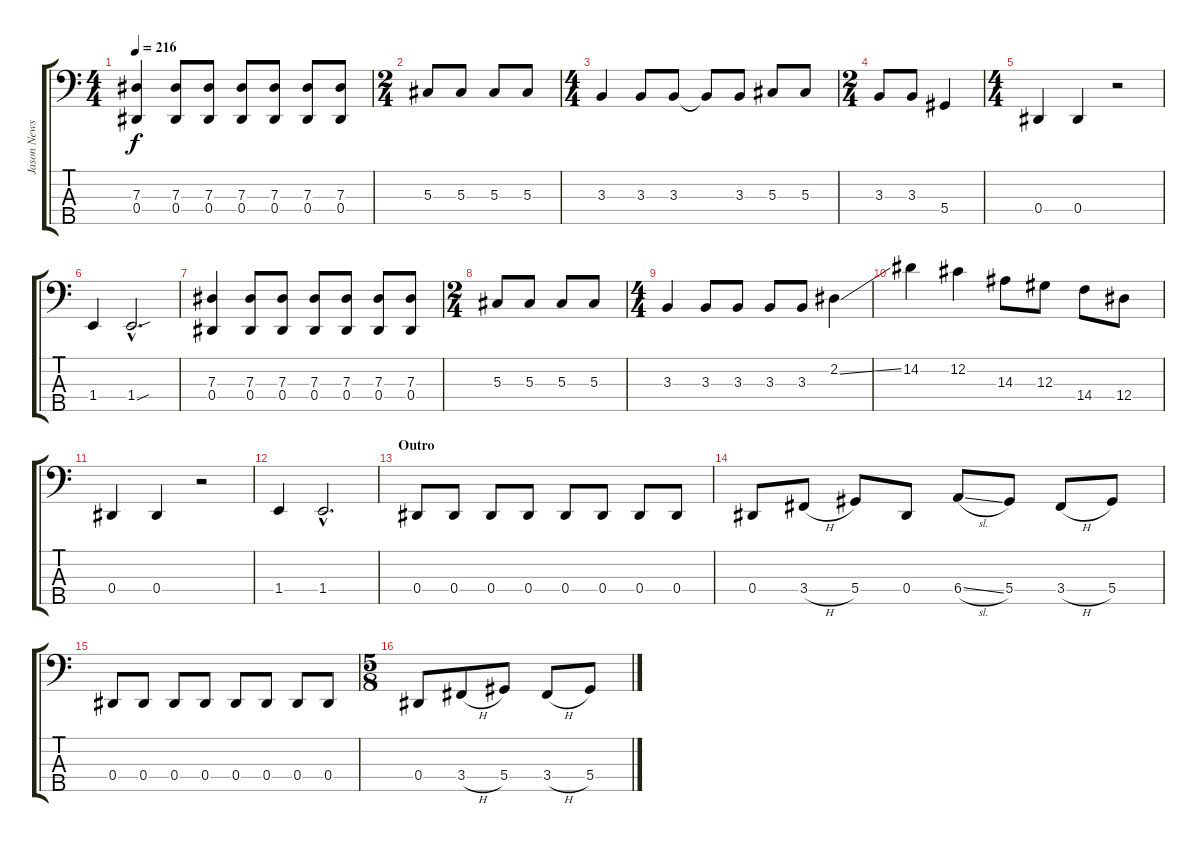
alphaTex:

\track ("Jason Newstead (Bass)" "Jason News") {instrument electricbasspick}
\staff {score tabs}
\tuning (Gb2 Db2 Ab1 Eb1 Bb0) {hide}
\ts (4 4)
\tempo 216
\clef f4
\ks c
(7.3 0.4).4{dy f} (7.3 0.4).8 (7.3 0.4).8 (7.3 0.4).8 (7.3 0.4).8 (7.3 0.4).8 (7.3 0.4).8 |
\ts (2 4)
5.3.8 5.3.8 5.3.8 5.3.8 |
\ts (4 4)
3.3.4 3.3.8 3.3.8 3.3{t}.8 3.3.8 5.3.8 5.3.8 |
\ts (2 4)
3.3.8 3.3.8 5.4.4 |
\ts (4 4)
0.4.4 0.4.4 r.2 |
1.4.4 1.4{sou hac}.2{d} |
(7.3 0.4).4 (7.3 0.4).8 (7.3 0.4).8 (7.3 0.4).8 (7.3 0.4).8 (7.3 0.4).8 (7.3 0.4).8 |
\ts (2 4)
5.3.8 5.3.8 5.3.8 5.3.8 |
\ts (4 4)
3.3.4 3.3.8 3.3.8 3.3.8 3.3.8 2.2{ss}.4 |
14.2.4 12.2.4 14.3.8 12.3.8 14.4.8 12.4.8 |
0.4.4 0.4.4 r.2 |
1.4.4 1.4{hac}.2{d} |
\section ("" "Outro")
0.4.8 0.4.8 0.4.8 0.4.8 0.4.8 0.4.8 0.4.8 0.4.8 |
0.4.8 3.4{h}.8 5.4.8 0.4.8 6.4{sl}.8 5.4.8 3.4{h}.8 5.4.8 |
0.4.8 0.4.8 0.4.8 0.4.8 0.4.8 0.4.8 0.4.8 0.4.8 |
\ts (5 8)
0.4.8 3.4{h}.8 5.4.8 3.4{h}.8 5.4.8
